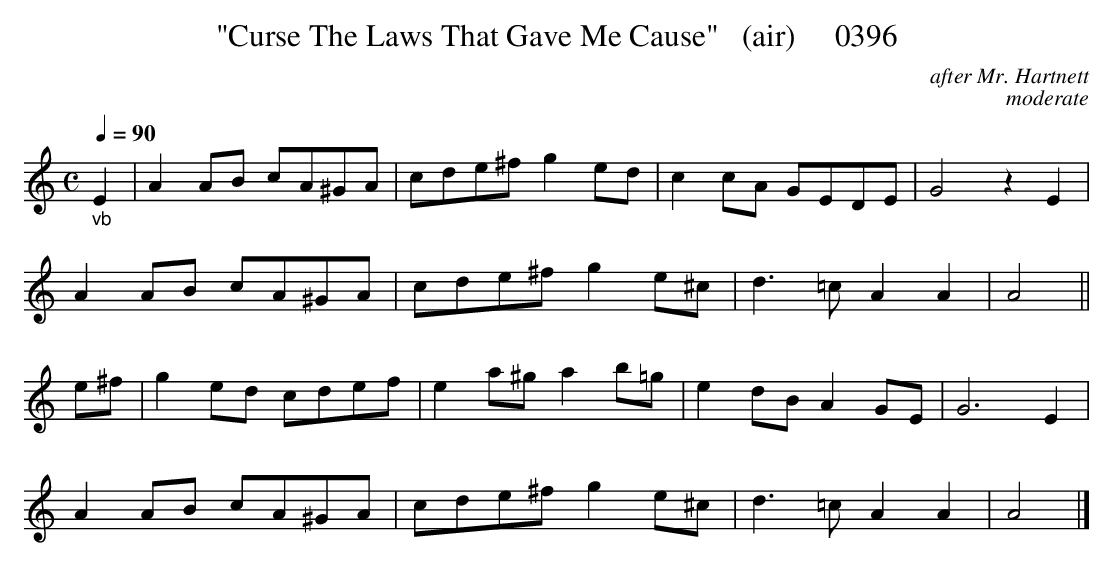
X:1
T:"Curse The Laws That Gave Me Cause"   (air)     0396
C:after Mr. Hartnett
C:moderate
Q:1/4=90
M:C
L:1/8
K:C
"_vb"E2|A2AB cA^GA|cde^f g2ed|c2cA GEDE|G4z2E2|
A2AB cA^GA|cde^f g2e^c|d3=c A2A2|A4||
e^f|g2ed cdef|e2a^g a2b=g|e2dB A2GE|G6E2|
A2AB cA^GA|cde^f g2e^c|d3=c A2A2|A4|]
